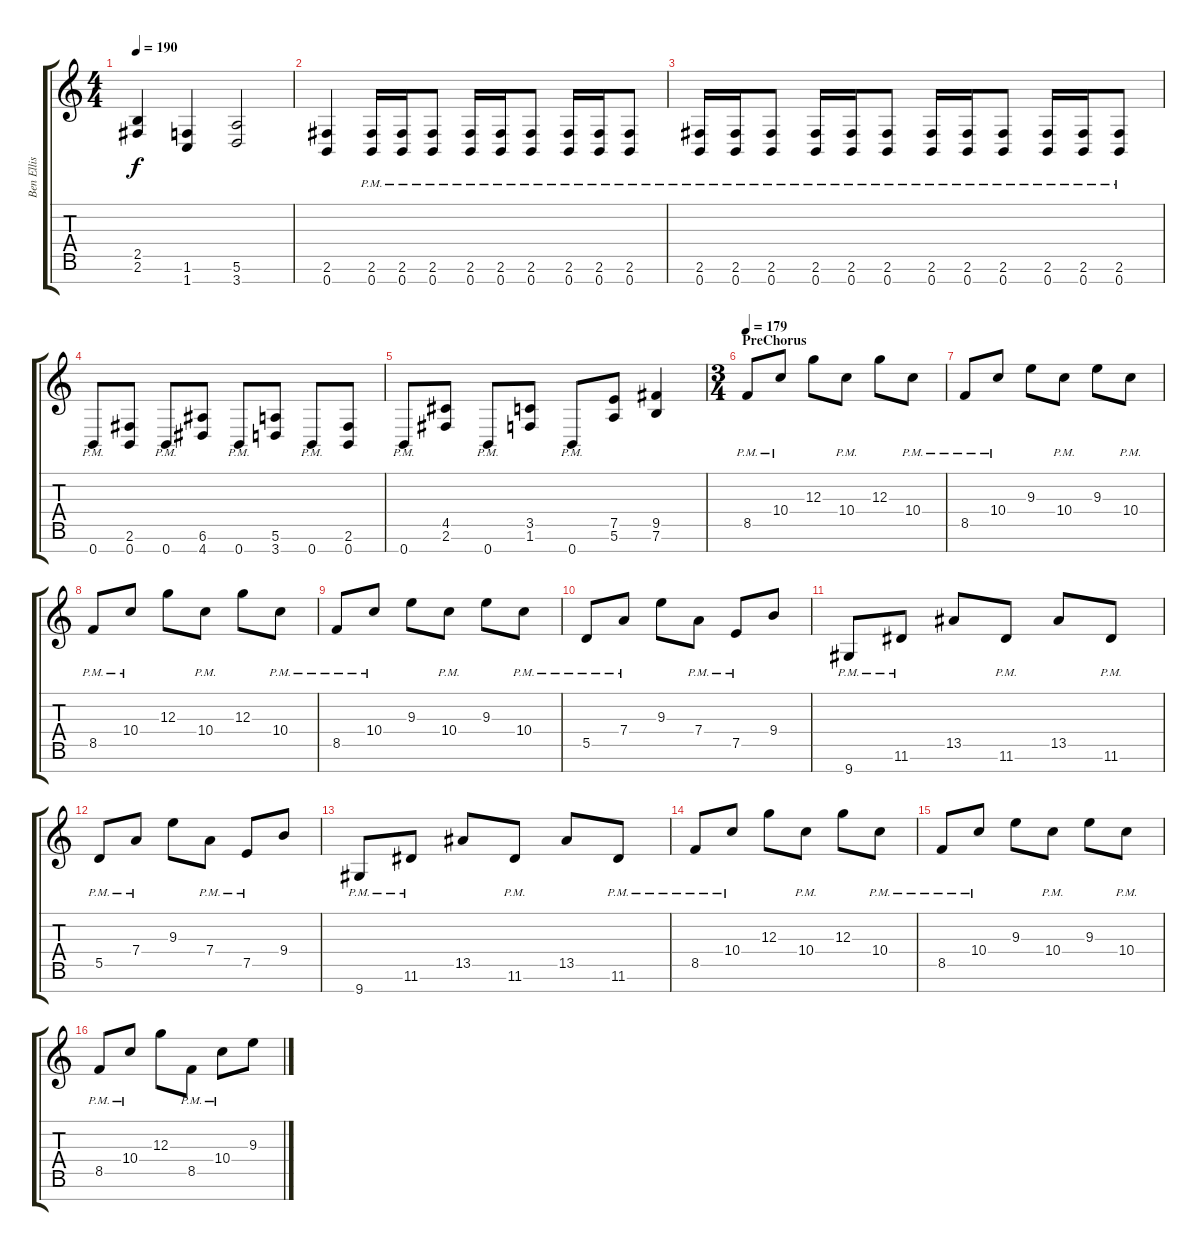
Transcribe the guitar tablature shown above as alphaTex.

\track ("Ben Ellis" "Ben Ellis") {instrument distortionguitar}
\staff {score tabs}
\tuning (E4 B3 G3 D3 A2 E2 B1) {hide}
\ts (4 4)
\tempo 190
\clef g2
\ks c
(2.5 2.6).4{dy f} (1.6 1.7).4 (5.6 3.7).2 |
(2.6 0.7).4 (2.6{pm} 0.7{pm}).16 (2.6{pm} 0.7{pm}).16 (2.6{pm} 0.7{pm}).8 (2.6{pm} 0.7{pm}).16 (2.6{pm} 0.7{pm}).16 (2.6{pm} 0.7{pm}).8 (2.6{pm} 0.7{pm}).16 (2.6{pm} 0.7{pm}).16 (2.6{pm} 0.7{pm}).8 |
(2.6{pm} 0.7{pm}).16 (2.6{pm} 0.7{pm}).16 (2.6{pm} 0.7{pm}).8 (2.6{pm} 0.7{pm}).16 (2.6{pm} 0.7{pm}).16 (2.6{pm} 0.7{pm}).8 (2.6{pm} 0.7{pm}).16 (2.6{pm} 0.7{pm}).16 (2.6{pm} 0.7{pm}).8 (2.6{pm} 0.7{pm}).16 (2.6{pm} 0.7{pm}).16 (2.6{pm} 0.7{pm}).8 |
0.7{pm}.8 (2.6 0.7).8 0.7{pm}.8 (6.6 4.7).8 0.7{pm}.8 (5.6 3.7).8 0.7{pm}.8 (2.6 0.7).8 |
0.7{pm}.8 (4.5 2.6).8 0.7{pm}.8 (3.5 1.6).8 0.7{pm}.8 (7.5 5.6).8 (9.5 7.6).4 |
\ts (3 4)
\section ("" "PreChorus")
\tempo 179
8.5{pm}.8 10.4{pm}.8 12.3.8 10.4{pm}.8 12.3.8 10.4{pm}.8 |
8.5{pm}.8 10.4{pm}.8 9.3.8 10.4{pm}.8 9.3.8 10.4{pm}.8 |
8.5{pm}.8 10.4{pm}.8 12.3.8 10.4{pm}.8 12.3.8 10.4{pm}.8 |
8.5{pm}.8 10.4{pm}.8 9.3.8 10.4{pm}.8 9.3.8 10.4{pm}.8 |
5.5{pm}.8 7.4{pm}.8 9.3.8 7.4{pm}.8 7.5{pm}.8 9.4.8 |
9.7{pm}.8 11.6{pm}.8 13.5.8 11.6{pm}.8 13.5.8 11.6{pm}.8 |
5.5{pm}.8 7.4{pm}.8 9.3.8 7.4{pm}.8 7.5{pm}.8 9.4.8 |
9.7{pm}.8 11.6{pm}.8 13.5.8 11.6{pm}.8 13.5.8 11.6{pm}.8 |
8.5{pm}.8 10.4{pm}.8 12.3.8 10.4{pm}.8 12.3.8 10.4{pm}.8 |
8.5{pm}.8 10.4{pm}.8 9.3.8 10.4{pm}.8 9.3.8 10.4{pm}.8 |
8.5{pm}.8 10.4{pm}.8 12.3.8 8.5{pm}.8 10.4{pm}.8 9.3.8
